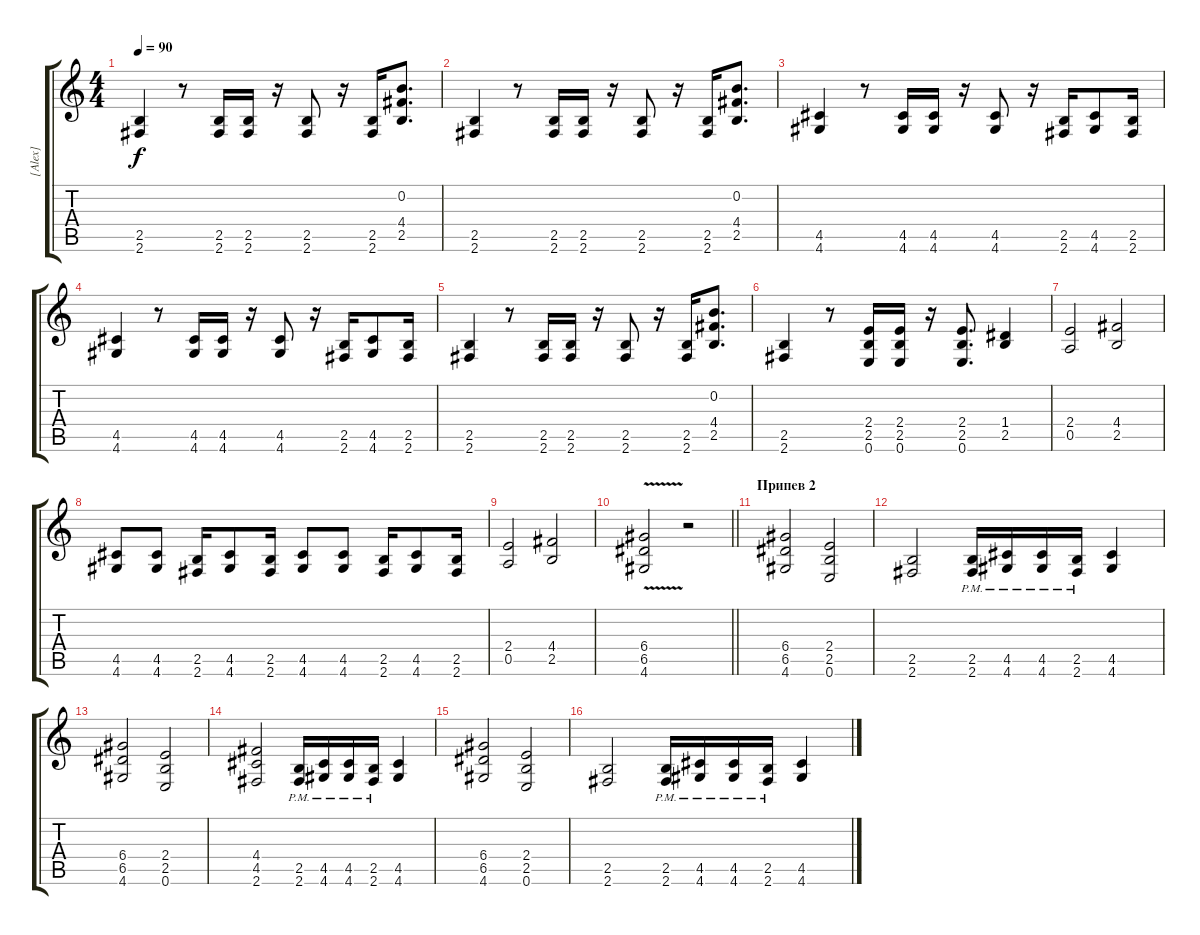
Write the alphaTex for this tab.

\track ("[Alex]" "[Alex]") {instrument overdrivenguitar}
\staff {score tabs}
\tuning (E4 B3 G3 D3 A2 E2) {hide}
\ts (4 4)
\tempo 90
\clef g2
\ks c
(2.5 2.6).4{dy f} r.8 (2.5 2.6).16 (2.5 2.6).16 r.16 (2.5 2.6).8 r.16 (2.5 2.6).16 (0.2 4.4 2.5).8{d} |
(2.5 2.6).4 r.8 (2.5 2.6).16 (2.5 2.6).16 r.16 (2.5 2.6).8 r.16 (2.5 2.6).16 (0.2 4.4 2.5).8{d} |
(4.5 4.6).4 r.8 (4.5 4.6).16 (4.5 4.6).16 r.16 (4.5 4.6).8 r.16 (2.5 2.6).16 (4.5 4.6).8 (2.5 2.6).16 |
(4.5 4.6).4 r.8 (4.5 4.6).16 (4.5 4.6).16 r.16 (4.5 4.6).8 r.16 (2.5 2.6).16 (4.5 4.6).8 (2.5 2.6).16 |
(2.5 2.6).4 r.8 (2.5 2.6).16 (2.5 2.6).16 r.16 (2.5 2.6).8 r.16 (2.5 2.6).16 (0.2 4.4 2.5).8{d} |
(2.5 2.6).4 r.8 (2.4 2.5 0.6).16 (2.4 2.5 0.6).16 r.16 (2.4 2.5 0.6).8{d} (1.4 2.5).4 |
(2.4 0.5).2 (4.4 2.5).2 |
(4.5 4.6).8 (4.5 4.6).8 (2.5 2.6).16 (4.5 4.6).8 (2.5 2.6).16 (4.5 4.6).8 (4.5 4.6).8 (2.5 2.6).16 (4.5 4.6).8 (2.5 2.6).16 |
(2.4 0.5).2 (4.4 2.5).2 |
\barLineRight lightlight
(6.4{v} 6.5{v} 4.6{v}).2 r.2 |
\section ("" "Припев 2")
(6.4 6.5 4.6).2 (2.4 2.5 0.6).2 |
(2.5 2.6).2 (2.5{pm} 2.6{pm}).16 (4.5{pm} 4.6{pm}).16 (4.5{pm} 4.6{pm}).16 (2.5{pm} 2.6{pm}).16 (4.5 4.6).4 |
(6.4 6.5 4.6).2 (2.4 2.5 0.6).2 |
(4.4 4.5 2.6).2 (2.5{pm} 2.6{pm}).16 (4.5{pm} 4.6{pm}).16 (4.5{pm} 4.6{pm}).16 (2.5{pm} 2.6{pm}).16 (4.5 4.6).4 |
(6.4 6.5 4.6).2 (2.4 2.5 0.6).2 |
(2.5 2.6).2 (2.5{pm} 2.6{pm}).16 (4.5{pm} 4.6{pm}).16 (4.5{pm} 4.6{pm}).16 (2.5{pm} 2.6{pm}).16 (4.5 4.6).4
